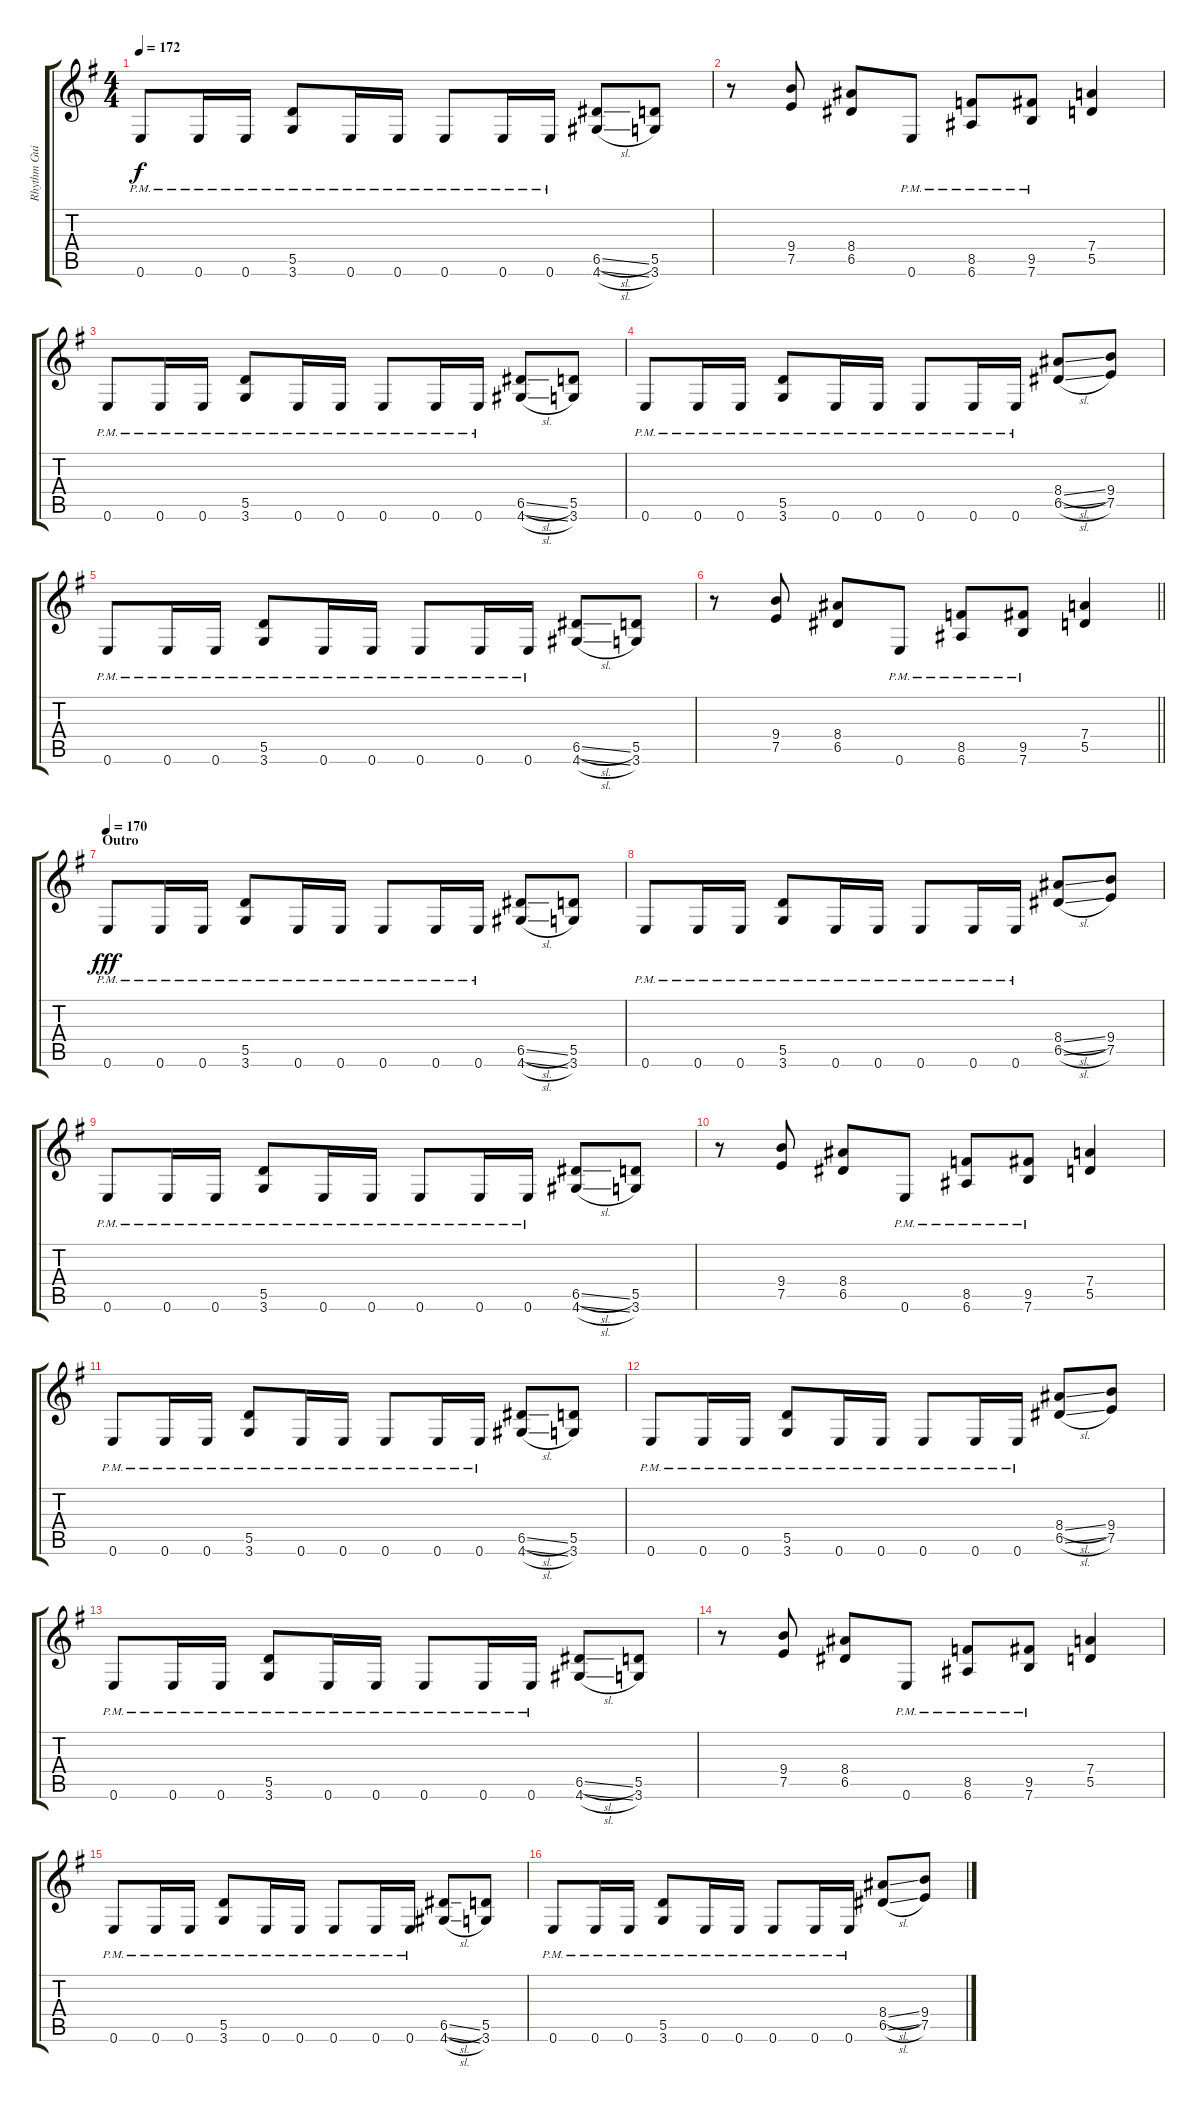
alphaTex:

\track ("Rhythm Guitar" "Rhythm Gui") {instrument distortionguitar}
\staff {score tabs}
\tuning (E4 B3 G3 D3 A2 E2) {hide}
\ts (4 4)
\tempo 172
\clef g2
\ks g
0.6{pm}.8{dy f} 0.6{pm}.16 0.6{pm}.16 (5.5{pm} 3.6{pm}).8 0.6{pm}.16 0.6{pm}.16 0.6{pm}.8 0.6{pm}.16 0.6{pm}.16 (6.5{sl} 4.6{sl}).8 (5.5 3.6).8 |
r.8 (9.4 7.5).8 (8.4 6.5).8 0.6{pm}.8 (8.5{pm} 6.6{pm}).8 (9.5{pm} 7.6{pm}).8 (7.4 5.5).4 |
0.6{pm}.8 0.6{pm}.16 0.6{pm}.16 (5.5{pm} 3.6{pm}).8 0.6{pm}.16 0.6{pm}.16 0.6{pm}.8 0.6{pm}.16 0.6{pm}.16 (6.5{sl} 4.6{sl}).8 (5.5 3.6).8 |
0.6{pm}.8 0.6{pm}.16 0.6{pm}.16 (5.5{pm} 3.6{pm}).8 0.6{pm}.16 0.6{pm}.16 0.6{pm}.8 0.6{pm}.16 0.6{pm}.16 (8.4{sl} 6.5{sl}).8 (9.4 7.5).8 |
0.6{pm}.8 0.6{pm}.16 0.6{pm}.16 (5.5{pm} 3.6{pm}).8 0.6{pm}.16 0.6{pm}.16 0.6{pm}.8 0.6{pm}.16 0.6{pm}.16 (6.5{sl} 4.6{sl}).8 (5.5 3.6).8 |
\barLineRight lightlight
r.8 (9.4 7.5).8 (8.4 6.5).8 0.6{pm}.8 (8.5{pm} 6.6{pm}).8 (9.5{pm} 7.6{pm}).8 (7.4 5.5).4 |
\section ("" "Outro")
\tempo 170
0.6{pm}.8{dy fff} 0.6{pm}.16 0.6{pm}.16 (5.5{pm} 3.6{pm}).8 0.6{pm}.16 0.6{pm}.16 0.6{pm}.8 0.6{pm}.16 0.6{pm}.16 (6.5{sl} 4.6{sl}).8 (5.5 3.6).8 |
0.6{pm}.8 0.6{pm}.16 0.6{pm}.16 (5.5{pm} 3.6{pm}).8 0.6{pm}.16 0.6{pm}.16 0.6{pm}.8 0.6{pm}.16 0.6{pm}.16 (8.4{sl} 6.5{sl}).8 (9.4 7.5).8 |
0.6{pm}.8 0.6{pm}.16 0.6{pm}.16 (5.5{pm} 3.6{pm}).8 0.6{pm}.16 0.6{pm}.16 0.6{pm}.8 0.6{pm}.16 0.6{pm}.16 (6.5{sl} 4.6{sl}).8 (5.5 3.6).8 |
r.8 (9.4 7.5).8 (8.4 6.5).8 0.6{pm}.8 (8.5{pm} 6.6{pm}).8 (9.5{pm} 7.6{pm}).8 (7.4 5.5).4 |
0.6{pm}.8 0.6{pm}.16 0.6{pm}.16 (5.5{pm} 3.6{pm}).8 0.6{pm}.16 0.6{pm}.16 0.6{pm}.8 0.6{pm}.16 0.6{pm}.16 (6.5{sl} 4.6{sl}).8 (5.5 3.6).8 |
0.6{pm}.8 0.6{pm}.16 0.6{pm}.16 (5.5{pm} 3.6{pm}).8 0.6{pm}.16 0.6{pm}.16 0.6{pm}.8 0.6{pm}.16 0.6{pm}.16 (8.4{sl} 6.5{sl}).8 (9.4 7.5).8 |
0.6{pm}.8 0.6{pm}.16 0.6{pm}.16 (5.5{pm} 3.6{pm}).8 0.6{pm}.16 0.6{pm}.16 0.6{pm}.8 0.6{pm}.16 0.6{pm}.16 (6.5{sl} 4.6{sl}).8 (5.5 3.6).8 |
r.8 (9.4 7.5).8 (8.4 6.5).8 0.6{pm}.8 (8.5{pm} 6.6{pm}).8 (9.5{pm} 7.6{pm}).8 (7.4 5.5).4 |
0.6{pm}.8 0.6{pm}.16 0.6{pm}.16 (5.5{pm} 3.6{pm}).8 0.6{pm}.16 0.6{pm}.16 0.6{pm}.8 0.6{pm}.16 0.6{pm}.16 (6.5{sl} 4.6{sl}).8 (5.5 3.6).8 |
0.6{pm}.8 0.6{pm}.16 0.6{pm}.16 (5.5{pm} 3.6{pm}).8 0.6{pm}.16 0.6{pm}.16 0.6{pm}.8 0.6{pm}.16 0.6{pm}.16 (8.4{sl} 6.5{sl}).8 (9.4 7.5).8
